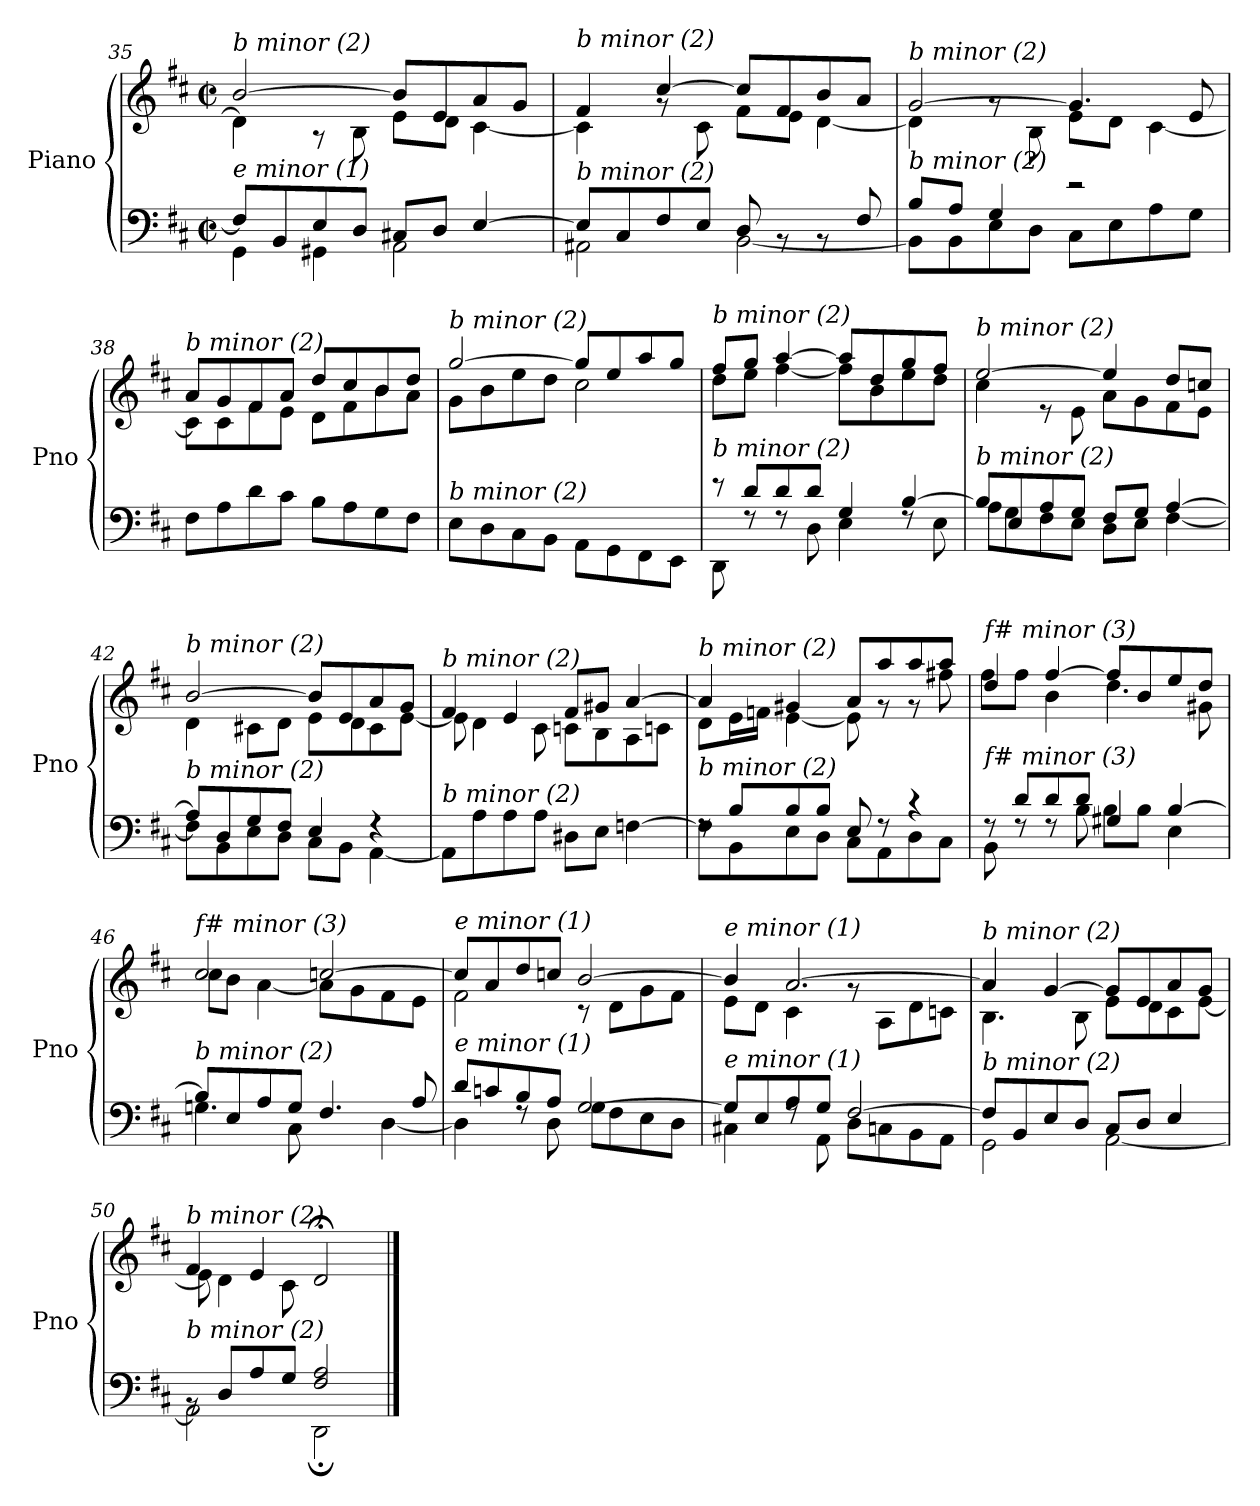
**kern	**kern
*part1	*part1
*staff2	*staff1
*I"Piano	*
*I'Pno	*
*clefF4	*clefG2
*k[f#c#]	*k[f#c#]
*M2/2	*M2/2
*met(c|)	*met(c|)
=35	=35
*^	*^
!	!	!LO:TX:i:t=b minor (2)	!
!LO:TX:i:t=e minor (1)	!	!	!
8F#/L]	4GG\	[2b/	4d\]
8BB/	.	.	.
8E/	4GG#X\	.	8r
8D/J	.	.	8B\
8C#X/L	2AA\	8b/L]	8e\L
8D/J	.	8e/	8d\J
[4E/	.	8a/	[4c#\
.	.	8g/J	.
!!LO:LB:g=z	!!
=36	=36	=36	=36
!	!	!LO:TX:i:t=b minor (2)	!
!LO:TX:i:t=b minor (2)	!	!	!
8E/L]	2AA#X\	4f#/	4c#\]
8C#/	.	.	.
8F#/	.	[4cc#/	8rg
8E/J	.	.	8c#\
8D/	[2BB\	8cc#/L]	8f#\L
8rBB	.	8f#/	8e\J
8rBB	.	8b/	[4d\
8F#/	.	8a/J	.
=37	=37	=37	=37
!	!	!LO:TX:i:t=b minor (2)	!
!LO:TX:i:t=b minor (2)	!	!	!
8B/L	8BB\L]	[2g/	4d\]
8A/J	8BB\	.	.
4G/	8E\	.	8rg
.	8D\J	.	8B\
2r	8C#\L	4.g/]	8e\L
.	8E\	.	8d\J
.	8A\	.	[4c#\
.	8G\J	8e/	.
=38	=38	=38	=38
!	!	!LO:TX:i:t=b minor (2)	!
!LO:TX:i:t=b minor (2)	!	!	!
*v	*v	*	*
8F#\L	8a/L	8c#\L]
8A\	8g/	8c#\
8d\	8f#/	8f#\
8c#\J	8a/J	8e\J
8B\L	8dd/L	8d\L
8A\	8cc#/	8f#\
8G\	8b/	8b\
8F#\J	8dd/J	8a\J
=39	=39	=39
!	!LO:TX:i:t=b minor (2)	!
!LO:TX:i:t=b minor (2)	!	!
8E\L	[2gg/	8g\L
8D\	.	8b\
8C#\	.	8ee\
8BB\J	.	8dd\J
8AA\L	8gg/L]	2cc#\
8GG\	8ee/	.
8FF#\	8aa/	.
8EE\J	8gg/J	.
=40	=40	=40
*^	*	*
!	!	!LO:TX:i:t=b minor (2)	!
!LO:TX:i:t=b minor (2)	!	!	!
8r	8DD\	8ff#/L	8dd\L
8d/L	8rF	8gg/J	8ee\J
8d/	8rF	[4aa/	[4ff#\
8d/J	8D\	.	.
4G/	4E\	8aa/L]	8ff#\L]
.	.	8dd/	8b\
[4B/	8rF	8gg/	8ee\
.	8E\	8ff#/J	8dd\J
!!LO:LB:g=z	!!
=41	=41	=41	=41
!	!	!LO:TX:i:t=b minor (2)	!
!LO:TX:i:t=b minor (2)	!	!	!
8B/L]	8A\L	[2ee/	4cc#\
8E/	8G\	.	.
8A/	8F#\	.	8r
8G/J	8E\J	.	8e\
8F#/L	8D\L	4ee/]	8a\L
8G/J	8E\J	.	8g\
[4A/	[4F#\	8dd/L	8f#\
.	.	8ccn/J	8e\J
=42	=42	=42	=42
!	!	!LO:TX:i:t=b minor (2)	!
!LO:TX:i:t=b minor (2)	!	!	!
8A/L]	8F#\L]	[2b/	4d\
8D/	8BB\	.	.
8G/	8E\	.	8c#X\L
8F#/J	8D\J	.	8d\J
4E/	8C#\L	8b/L]	8e\L
.	8BB\J	8e/	8d\
4r	[4AA\	8a/	8c#\
.	.	8g/J	[8e\J
*v	*v	*	*
=43	=43	=43
!	!LO:TX:i:t=b minor (2)	!
!LO:TX:i:t=b minor (2)	!	!
8AA\L]	4f#/	8e\]
8A\	.	4d\
8A\	4e/	.
8A\J	.	8c#\
8D#X\L	8f#/L	8cn\L
8E\J	8g#X/J	8B\
[4Fn\	[4a/	8A\
.	.	8cn\J
=44	=44	=44
*^	*	*
!	!	!LO:TX:i:t=b minor (2)	!
!LO:TX:i:t=b minor (2)	!	!	!
8rF	8F\L]	4a/]	8d\L
8B/L	8BB\	.	16e\L
.	.	.	16fn\JJ
8B/	8E\	4g#X/	[4e\
8B/J	8D\J	.	.
8E/	8C#\L	8a/L	8e\]
8r	8AA\	8aa/	8r
4r	8D\	8aa/	8r
.	8C#\J	8aa/J	8ff#X\
!!LO:PB:g=z	!!
=45	=45	=45	=45
!	!	!LO:TX:i:t=f# minor (3)	!
!LO:TX:i:t=f# minor (3)	!	!	!
8rF	8BB\	4dd/	8ff#\L
8d/L	8rF	.	8ff#\J
8d/	8rF	[4ff#/	4b\
8d/J	8B\	.	.
4G#X/	8B\L	8ff#/L]	4.dd\
.	8B\J	8b/	.
[4B/	4E\	8ee/	.
.	.	8dd/J	8g#X\
=46	=46	=46	=46
!	!	!LO:TX:i:t=f# minor (3)	!
!LO:TX:i:t=b minor (2)	!	!	!
8B/L]	4.Gn\	2cc#/	8cc#\L
8E/	.	.	8b\J
8A/	.	.	[4a\
8G/J	8C#\	.	.
4.F#/	8F#\Lyy	[2ccn/	8a\L]
.	8E\J	.	8g\
.	[4D\	.	8f#\
8A/	.	.	8e\J
=47	=47	=47	=47
!	!	!LO:TX:i:t=e minor (1)	!
!LO:TX:i:t=e minor (1)	!	!	!
8d/L	4D\]	8cc/L]	2f#\
8cn/	.	8a/	.
8B/	8rF	8dd/	.
8A/J	8D\	8ccn/J	.
[2G/	8G\L	[2b/	8r
.	8F#\	.	8d\L
.	8E\	.	8g\
.	8D\J	.	8f#\J
!!LO:LB:g=z	!!
=48	=48	=48	=48
!	!	!LO:TX:i:t=e minor (1)	!
!LO:TX:i:t=e minor (1)	!	!	!
8G/L]	4C#X\	4b/]	8e\L
8E/	.	.	8d\J
8A/	8rF	[2.a/	4c#\
8G/J	8AA\	.	.
[2F#/	8D\L	.	8rg
.	8Cn\	.	8A\L
.	8BB\	.	8d\
.	8AA\J	.	8cn\J
=49	=49	=49	=49
!	!	!LO:TX:i:t=b minor (2)	!
!LO:TX:i:t=b minor (2)	!	!	!
8F#/L]	2GG\	4a/]	4.B\
8BB/	.	.	.
8E/	.	[4g/	.
8D/J	.	.	8B\
8C#/L	[2AA\	8g/L]	8e\L
8D/J	.	8e/	8d\
4E/	.	8a/	8c#\
.	.	8g/J	[8e\J
=50	=50	=50	=50
*	*^	*	*^
!	!	!	!LO:TX:i:t=b minor (2)	!	!
!LO:TX:i:t=b minor (2)	!	!	!	!	!
2ryy	8rBB	2AA\]	4f#/	8e\]	2ryy
.	8D/L	.	.	4d\	.
.	8A/	.	4e/	.	.
.	8G/J	.	.	8c#\	.
2F#/ 2A/	2DD;\	2ryy	2d;</	2ryy	2ryy
*v	*v	*v	*	*	*
*	*v	*v	*v
==	==
*-	*-
